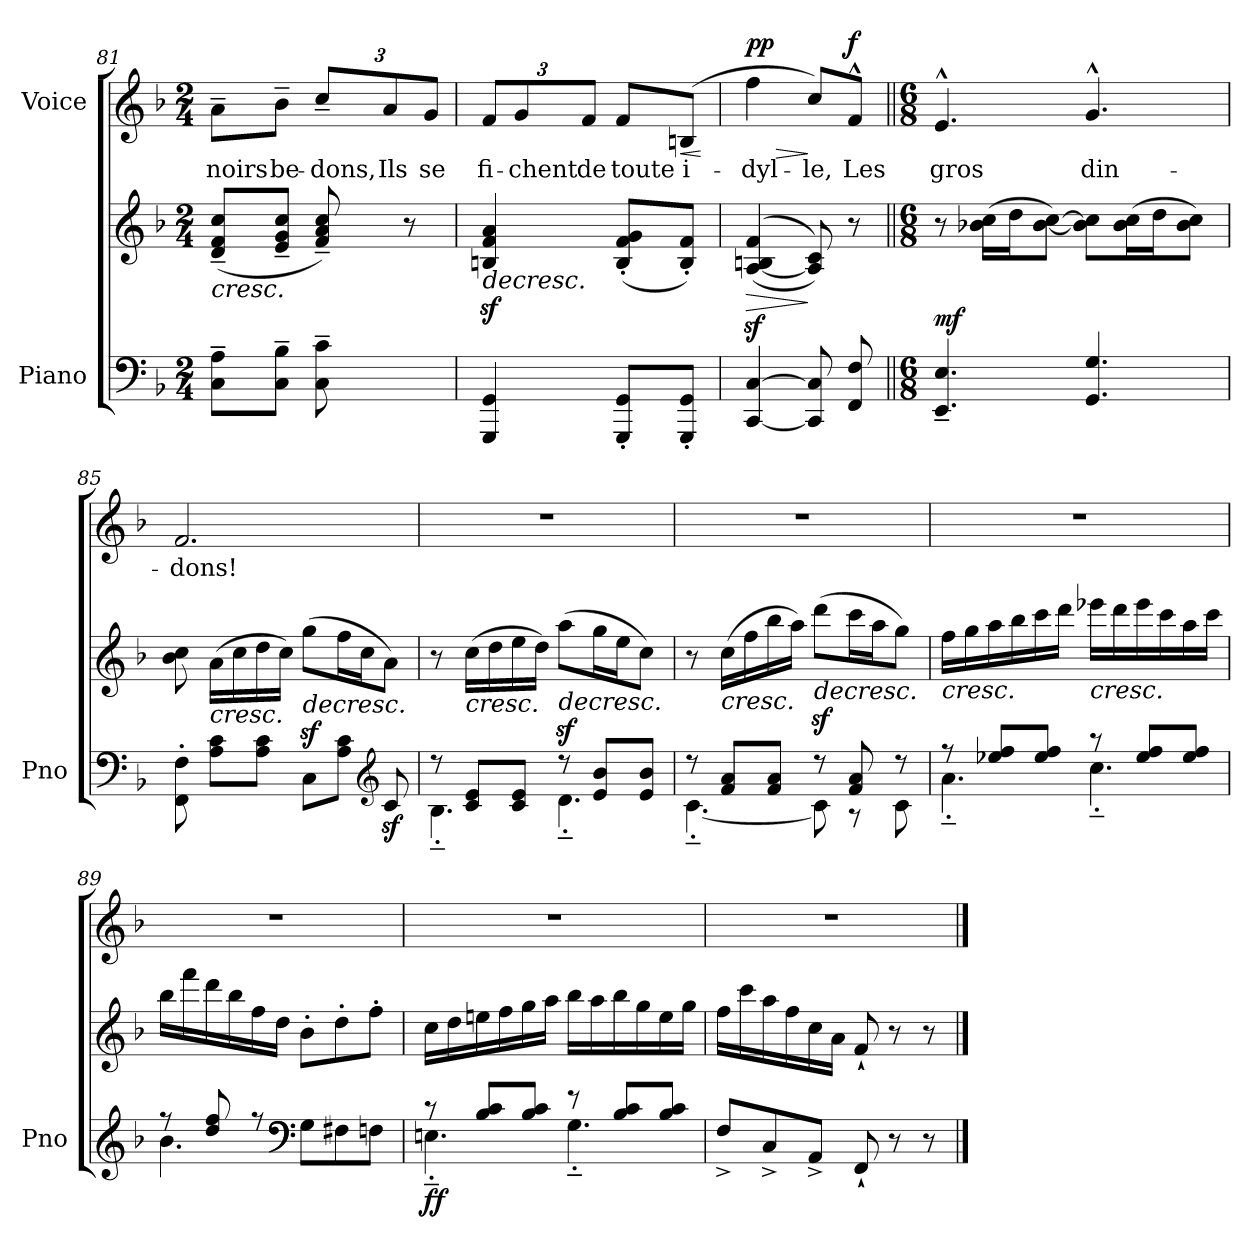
**kern	**kern	**dynam	**kern	**text	**dynam
*part2	*part2	*part2	*part1	*part1	*part1
*staff3	*staff2	*staff2/3	*staff1	*staff1	*staff1
*I"Piano	*	*	*I"Voice	*	*
*I'Pno	*	*	*	*	*
!!LO:LB:g=z
*clefF4	*clefG2	*	*clefG2	*	*
*k[b-]	*k[b-]	*	*k[b-]	*	*
*M2/4	*M2/4	*	*M2/4	*	*
=81	=81	=81	=81	=81	=81
!	!	!LO:HP:b	!	!LO:LY:b	!
8C\~ 8A\~L	(8d/~ 8f/~ 8cc/~L	<	8a~\L	noirs	.
!	!	!	!	!LO:LY:b	!
8C\~ 8B-\~J	8e/~ 8g/~ 8cc/~J	.	8b-~\J	be-	.
*	*	*	*Xbrackettup	*	*
!	!	!	!	!LO:LY:b	!
8C\~ 8c\~	8f/~ 8a/~ 8cc/~)	.	12cc~/L	-dons,	.
!	!	!	!	!LO:LY:b	!
.	.	.	12a/	Ils	.
8ryy	8r	.	.	.	.
!	!	!	!	!LO:LY:b	!
.	.	.	12g/J	se	.
=82	=82	=82	=82	=82	=82
!	!	!LO:HP:b	!	!LO:LY:b	!
4GGG/ 4GG/	4Bn/z< 4f/z< 4a/z<	>	12f/L	fi-	.
!	!	!	!	!LO:LY:b	!
.	.	.	12g/	-chent	.
!	!	!	!	!LO:LY:b	!
.	.	.	12f/J	de	.
!	!	!	!	!LO:LY:b	!
8GGG/' 8GG/'L	(8B/' 8f/' 8g/'L	[	8f/L	toute	.
!	!	!	!	!LO:LY:b	!LO:HP:b
8GGG/' 8GG/'J	8B/' 8f/'J)	.	(>8Bn/J	i-	<
.	.	.	.	.	[
=83	=83	=83	=83	=83	=83
!	!	!LO:HP:b	!	!LO:LY:b	!LO:HP:b
!	!	!	!	!	!LO:DY:n=1:a
[<4CC/ [>4C/	(>([<4A/z< 4Bn/z< 4f/z<	>	4ff\	-dyl-	> pp
!	!	!	!	!LO:LY:b	!
8CC/] 8C/]	8A/] 8c/))	]	8cc/L)	-le,	]
!	!	!	!	!LO:LY:b	!LO:DY:n=2:a
8FF/ 8F/	8r	.	8f^^/J	Les	f
=84||	=84||	=84||	=84||	=84||	=84||
*M6/8	*M6/8	*	*M6/8	*	*
!	!	!LO:DY:a=2	!	!LO:LY:b	!
4.EE/~ 4.E/~	8r	mf	4.e^^/	gros	.
.	(>16b-X\ 16cc\LL	.	.	.	.
.	16dd\J	.	.	.	.
.	[<8b-\ [>8cc\J)	.	.	.	.
!	!	!	!	!LO:LY:b	!
4.GG/ 4.G/	8b-\] 8cc\]L	.	4.g^^/	din-	.
.	(>16b-\ 16cc\L	.	.	.	.
.	16dd\J	.	.	.	.
.	8b-\ 8cc\J)	.	.	.	.
!!LO:LB:g=z
=85	=85	=85	=85	=85	=85
!	!	!LO:DY:b=2	!	!LO:LY:b	!
!	!	!LO:DY:n=1:b	!	!	!
!	!	!LO:DY:n=2:b	!	!	!
8FF\' 8F\'	8b-\ 8cc\	p p other-dynamics	2.f/	-dons!	.
!	!	!LO:HP:b	!	!	!
8A\ 8c\L	(16a\LL	<	.	.	.
.	16cc\	.	.	.	.
8A\ 8c\J	16dd\	.	.	.	.
.	16cc\JJ)	.	.	.	.
!	!	!LO:HP:n=1:b	!	!	!
8C\L	(>8ggz>\L	] >	.	.	.
8A\ 8c\J	16ff\L	.	.	.	.
.	16cc\J	.	.	.	.
*clefG2	*	*	*	*	*
8cz</	8a\J)	[	.	.	.
=86	=86	=86	=86	=86	=86
*^	*	*	*	*	*
8r	4.B-'~\	8r	.	2.r	.	.
!	!	!	!LO:HP:b	!	!	!
8c/ 8e/L	.	(>16cc\LL	<	.	.	.
.	.	16dd\	.	.	.	.
8c/ 8e/J	.	16ee\	.	.	.	.
.	.	16dd\JJ)	.	.	.	.
!	!	!	!LO:HP:n=1:b	!	!	!
8r	4.d'~\	(>8aaz<\L	] >	.	.	.
8e/ 8b-/L	.	16gg\L	.	.	.	.
.	.	16ee\J	.	.	.	.
8e/ 8b-/J	.	8cc\J)	[	.	.	.
=87	=87	=87	=87	=87	=87	=87
8r	[4.c'~\	8r	.	2.r	.	.
!	!	!	!LO:HP:b	!	!	!
8f/ 8a/L	.	(>16cc\LL	<	.	.	.
.	.	16ff\	.	.	.	.
8f/ 8a/J	.	16bb-\	.	.	.	.
.	.	16aa\JJ)	.	.	.	.
!	!	!	!LO:HP:n=1:b	!	!	!
8r	8c\]	(>8dddz<\L	] >	.	.	.
8f/ 8a/	8r	16ccc\L	.	.	.	.
.	.	16aa\J	.	.	.	.
8r	8c\	8gg\J)	[	.	.	.
!!LO:LB:g=z
=88	=88	=88	=88	=88	=88	=88
!	!	!LO:TX:b:i:t=cresc.	!	!	!	!
8r	4.a'~\	16ff\LL	.	2.r	.	.
.	.	16gg\	.	.	.	.
8ee-X/ 8ff/L	.	16aa\	.	.	.	.
.	.	16bb-\	.	.	.	.
8ee-/ 8ff/J	.	16ccc\	.	.	.	.
.	.	16ddd\JJ	.	.	.	.
!	!	!	!LO:HP:b	!	!	!
8r	4.cc'~\	16eee-X\LL	<	.	.	.
.	.	16ddd\	.	.	.	.
8ee-/ 8ff/L	.	16eee-\	.	.	.	.
.	.	16ccc\	.	.	.	.
8ee-/ 8ff/J	.	16aa\	.	.	.	.
.	.	16ccc\JJ	.	.	.	.
=89	=89	=89	=89	=89	=89	=89
8r	4.b-\	16bb-\LL	.	2.r	.	.
.	.	16fff\	.	.	.	.
8dd/ 8ff/	.	16ddd\	.	.	.	.
.	.	16bb-\	.	.	.	.
8r	.	16ff\	.	.	.	.
.	.	16dd\JJ	.	.	.	.
*clefF4	*	*	*	*	*	*
8G\L	4.ryy	8b-'\L	]	.	.	.
8F#X\	.	8dd'\	.	.	.	.
8Fn\J	.	8ff'\J	.	.	.	.
=90	=90	=90	=90	=90	=90	=90
!	!	!	!LO:DY:b=2	!	!	!
!	!	!	!LO:DY:n=1:b	!	!	!
8r	4.En'~\	16cc\LL	f f	2.r	.	.
.	.	16dd\	.	.	.	.
8B-/ 8c/L	.	16een\	.	.	.	.
.	.	16ff\	.	.	.	.
8B-/ 8c/J	.	16gg\	.	.	.	.
.	.	16aa\JJ	.	.	.	.
8r	4.G'~\	16bb-\LL	.	.	.	.
.	.	16aa\	.	.	.	.
8B-/ 8c/L	.	16bb-\	.	.	.	.
.	.	16gg\	.	.	.	.
8B-/ 8c/J	.	16ee\	.	.	.	.
.	.	16gg\JJ	.	.	.	.
*v	*v	*	*	*	*	*
=91	=91	=91	=91	=91	=91
8F^/L	16ff\LL	.	2.r	.	.
.	16ccc\	.	.	.	.
8C^/	16aa\	.	.	.	.
.	16ff\	.	.	.	.
8AA^/J	16cc\	.	.	.	.
.	16a\JJ	.	.	.	.
8FF`/	8f`/	[	.	.	.
8r	8r	.	.	.	.
8r	8r	.	.	.	.
==	==	==	==	==	==
*-	*-	*-	*-	*-	*-
